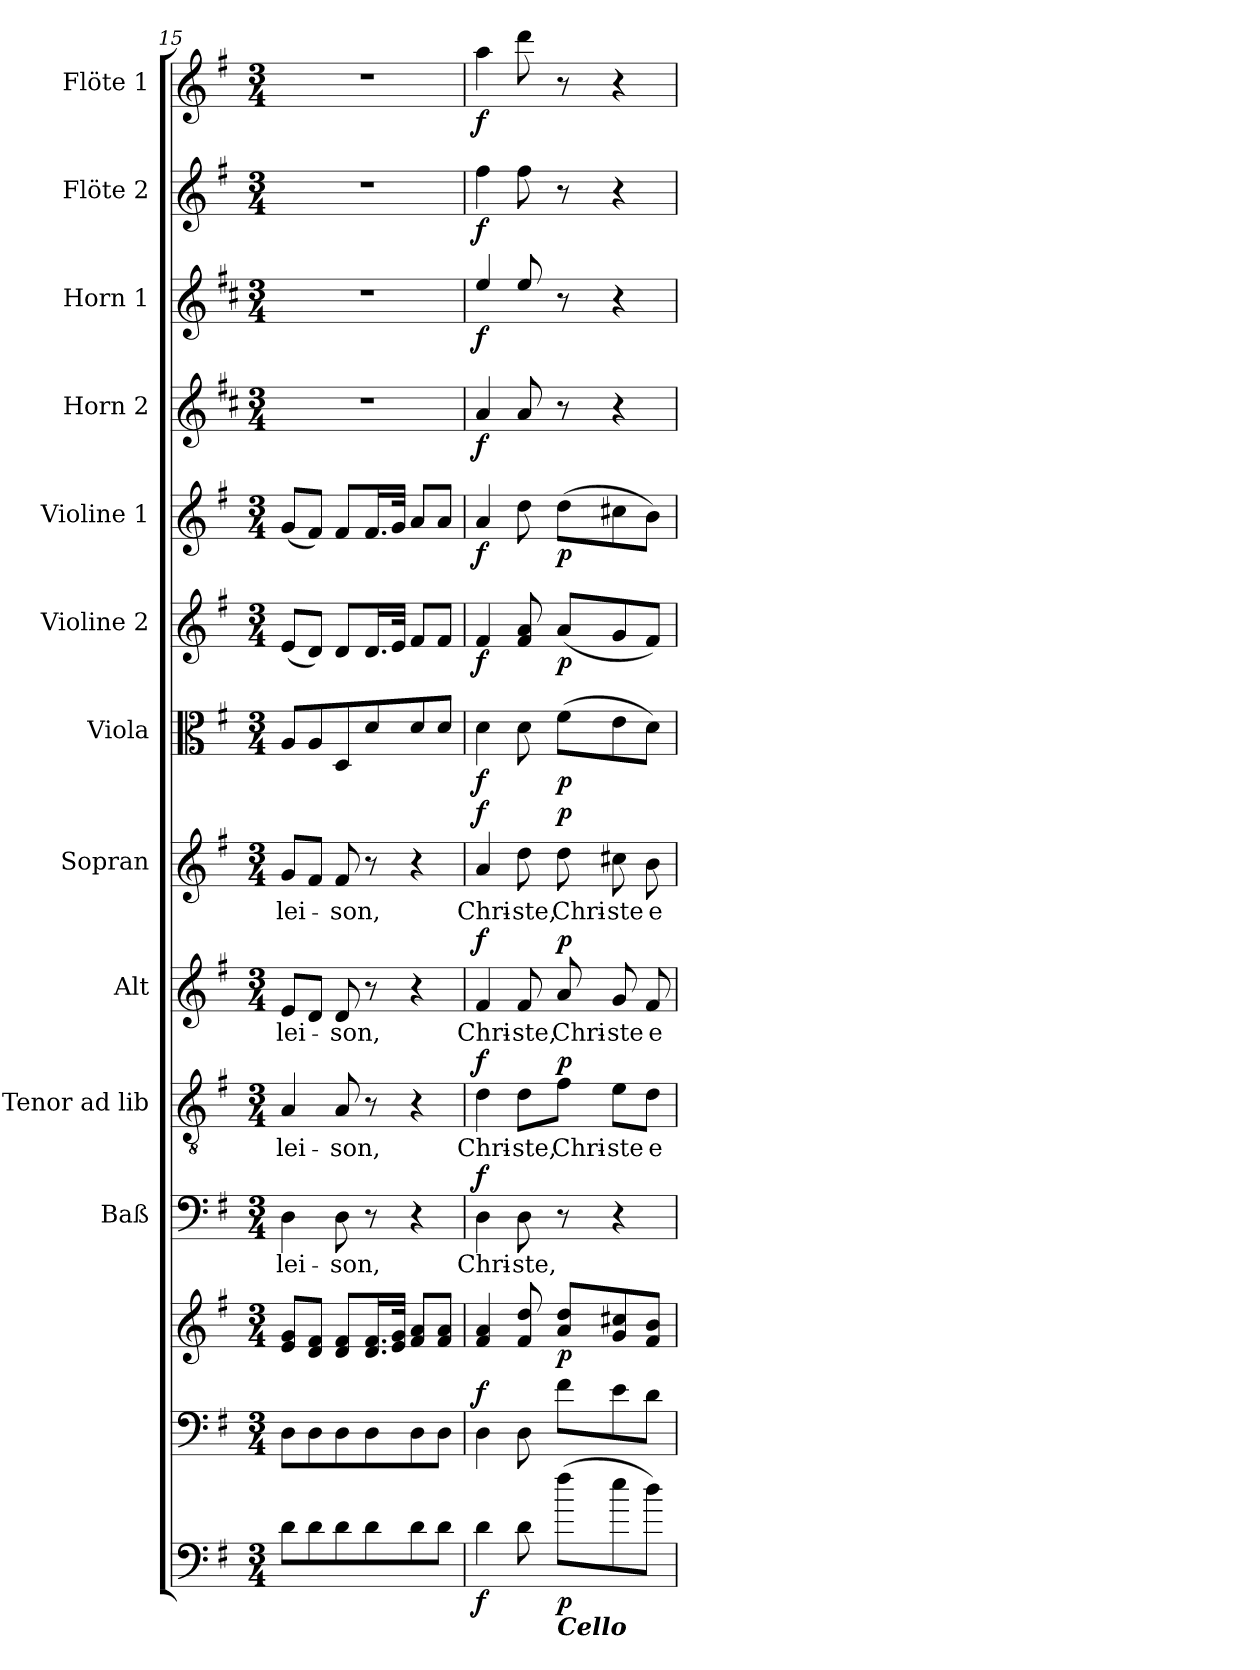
**kern	**dynam	**kern	**kern	**dynam	**kern	**text	**dynam	**kern	**text	**dynam	**kern	**text	**dynam	**kern	**text	**dynam	**kern	**dynam	**kern	**dynam	**kern	**dynam	**kern	**dynam	**kern	**dynam	**kern	**dynam	**kern	**dynam
*part13	*part13	*part12	*part12	*part12	*part11	*part11	*part11	*part10	*part10	*part10	*part9	*part9	*part9	*part8	*part8	*part8	*part7	*part7	*part6	*part6	*part5	*part5	*part4	*part4	*part3	*part3	*part2	*part2	*part1	*part1
*staff14	*staff14	*staff13	*staff12	*staff12/13	*staff11	*staff11	*staff11	*staff10	*staff10	*staff10	*staff9	*staff9	*staff9	*staff8	*staff8	*staff8	*staff7	*staff7	*staff6	*staff6	*staff5	*staff5	*staff4	*staff4	*staff3	*staff3	*staff2	*staff2	*staff1	*staff1
*	*	*	*	*	*I"Baß	*	*	*I"Tenor ad lib	*	*	*I"Alt	*	*	*I"Sopran	*	*	*I"Viola	*	*I"Violine 2	*	*I"Violine 1	*	*I"Horn 2	*	*I"Horn 1	*	*I"Flöte 2	*	*I"Flöte 1	*
*	*	*	*	*	*I'Baß	*	*	*I'Ten	*	*	*I'Alt	*	*	*I'Sop	*	*	*I'Vla.	*	*I'Vln. 2	*	*I'Vln. 1	*	*I'Hrn. 2	*	*I'Hrn. 1	*	*I'Fl. 2	*	*I'Fl. 1	*
!!LO:PB:g=z
*clefF4	*	*clefF4	*clefG2	*	*clefF4	*	*	*clefGv2	*	*	*clefG2	*	*	*clefG2	*	*	*clefC3	*	*clefG2	*	*clefG2	*	*clefG2	*	*clefG2	*	*clefG2	*	*clefG2	*
*ITrd7c12	*	*	*	*	*	*	*	*	*	*	*	*	*	*	*	*	*	*	*	*	*	*	*ITrd4c7	*	*ITrd4c7	*	*	*	*	*
*k[f#]	*	*k[f#]	*k[f#]	*	*k[f#]	*	*	*k[f#]	*	*	*k[f#]	*	*	*k[f#]	*	*	*k[f#]	*	*k[f#]	*	*k[f#]	*	*k[f#]	*	*k[f#]	*	*k[f#]	*	*k[f#]	*
*G:	*	*G:	*G:	*	*G:	*	*	*G:	*	*	*G:	*	*	*G:	*	*	*G:	*	*G:	*	*G:	*	*G:	*	*G:	*	*G:	*	*G:	*
*M3/4	*	*M3/4	*M3/4	*	*M3/4	*	*	*M3/4	*	*	*M3/4	*	*	*M3/4	*	*	*M3/4	*	*M3/4	*	*M3/4	*	*M3/4	*	*M3/4	*	*M3/4	*	*M3/4	*
=15	=15	=15	=15	=15	=15	=15	=15	=15	=15	=15	=15	=15	=15	=15	=15	=15	=15	=15	=15	=15	=15	=15	=15	=15	=15	=15	=15	=15	=15	=15
!	!	!	!	!	!	!LO:LY:b	!	!	!LO:LY:b	!	!	!LO:LY:b	!	!	!LO:LY:b	!	!	!	!	!	!	!	!	!	!	!	!	!	!	!
8D\L	.	8D\L	8e/ 8g/L	.	4D\	-lei-	.	4A/	-lei-	.	8e/L	-lei-	.	8g/L	-lei-	.	8A/L	.	(<8e/L	.	(<8g/L	.	2.r	.	2.r	.	2.r	.	2.r	.
8D\	.	8D\	8d/ 8f#/J	.	.	.	.	.	.	.	8d/J	.	.	8f#/J	.	.	8A/	.	8d/J)	.	8f#/J)	.	.	.	.	.	.	.	.	.
!	!	!	!	!	!	!LO:LY:b	!	!	!LO:LY:b	!	!	!LO:LY:b	!	!	!LO:LY:b	!	!	!	!	!	!	!	!	!	!	!	!	!	!	!
8D\	.	8D\	8d/ 8f#/L	.	8D\	-son,	.	8A/	-son,	.	8d/	-son,	.	8f#/	-son,	.	8D/	.	8d/L	.	8f#/L	.	.	.	.	.	.	.	.	.
8D\	.	8D\	16.d/ 16.f#/L	.	8r	.	.	8r	.	.	8r	.	.	8r	.	.	8d/	.	16.d/L	.	16.f#/L	.	.	.	.	.	.	.	.	.
.	.	.	32e/ 32g/JJk	.	.	.	.	.	.	.	.	.	.	.	.	.	.	.	32e/JJk	.	32g/JJk	.	.	.	.	.	.	.	.	.
8D\	.	8D\	8f#/ 8a/L	.	4r	.	.	4r	.	.	4r	.	.	4r	.	.	8d/	.	8f#/L	.	8a/L	.	.	.	.	.	.	.	.	.
8D\J	.	8D\J	8f#/ 8a/J	.	.	.	.	.	.	.	.	.	.	.	.	.	8d/J	.	8f#/J	.	8a/J	.	.	.	.	.	.	.	.	.
=16	=16	=16	=16	=16	=16	=16	=16	=16	=16	=16	=16	=16	=16	=16	=16	=16	=16	=16	=16	=16	=16	=16	=16	=16	=16	=16	=16	=16	=16	=16
!	!LO:DY:b	!	!	!LO:DY:a=2	!	!LO:LY:b	!LO:DY:a	!	!LO:LY:b	!LO:DY:a	!	!LO:LY:b	!LO:DY:a	!	!LO:LY:b	!LO:DY:a	!	!LO:DY:b	!	!LO:DY:b	!	!LO:DY:b	!	!LO:DY:b	!	!LO:DY:b	!	!LO:DY:b	!	!LO:DY:b
4D\	f	4D\	4f#/ 4a/	f	4D\	Chri-	f	4d\	Chri-	f	4f#/	Chri-	f	4a/	Chri-	f	4d\	f	4f#/	f	4a/	f	4d/	f	4a/	f	4ff#\	f	4aa\	f
!	!	!	!	!	!	!LO:LY:b	!	!	!LO:LY:b	!	!	!LO:LY:b	!	!	!LO:LY:b	!	!	!	!	!	!	!	!	!	!	!	!	!	!	!
8D\	.	8D\	8f#/ 8dd/	.	8D\	-ste,	.	8d\L	-ste,	.	8f#/	-ste,	.	8dd\	-ste,	.	8d\	.	8f#/ 8a/	.	8dd\	.	8d/	.	8a/	.	8ff#\	.	8ddd\	.
!LO:TX:b:Bi:t=Cello	!	!	!	!	!	!	!	!	!	!	!	!	!	!	!	!	!	!	!	!	!	!	!	!	!	!	!	!	!	!
!	!LO:DY:b	!	!	!LO:DY:b	!	!	!	!	!LO:LY:b	!LO:DY:a	!	!LO:LY:b	!LO:DY:a	!	!LO:LY:b	!LO:DY:a	!	!LO:DY:b	!	!LO:DY:b	!	!LO:DY:b	!	!	!	!	!	!	!	!
(>8f#\L	p	8f#\L	8a/ 8dd/L	p	8r	.	.	8f#\J	Chri-	p	8a/	Chri-	p	8dd\	Chri-	p	(>8f#\L	p	(<8a/L	p	(>8dd\L	p	8r	.	8r	.	8r	.	8r	.
!	!	!	!	!	!	!	!	!	!LO:LY:b	!	!	!LO:LY:b	!	!	!LO:LY:b	!	!	!	!	!	!	!	!	!	!	!	!	!	!	!
8e\	.	8e\	8g/ 8cc#X/	.	4r	.	.	8e\L	-ste	.	8g/	-ste	.	8cc#X\	-ste	.	8e\	.	8g/	.	8cc#X\	.	4r	.	4r	.	4r	.	4r	.
!	!	!	!	!	!	!	!	!	!LO:LY:b	!	!	!LO:LY:b	!	!	!LO:LY:b	!	!	!	!	!	!	!	!	!	!	!	!	!	!	!
8d\J)	.	8d\J	8f#/ 8b/J	.	.	.	.	8d\J	e-	.	8f#/	e-	.	8b\	e-	.	8d\J)	.	8f#/J)	.	8b\J)	.	.	.	.	.	.	.	.	.
=	=	=	=	=	=	=	=	=	=	=	=	=	=	=	=	=	=	=	=	=	=	=	=	=	=	=	=	=	=	=
*-	*-	*-	*-	*-	*-	*-	*-	*-	*-	*-	*-	*-	*-	*-	*-	*-	*-	*-	*-	*-	*-	*-	*-	*-	*-	*-	*-	*-	*-	*-
